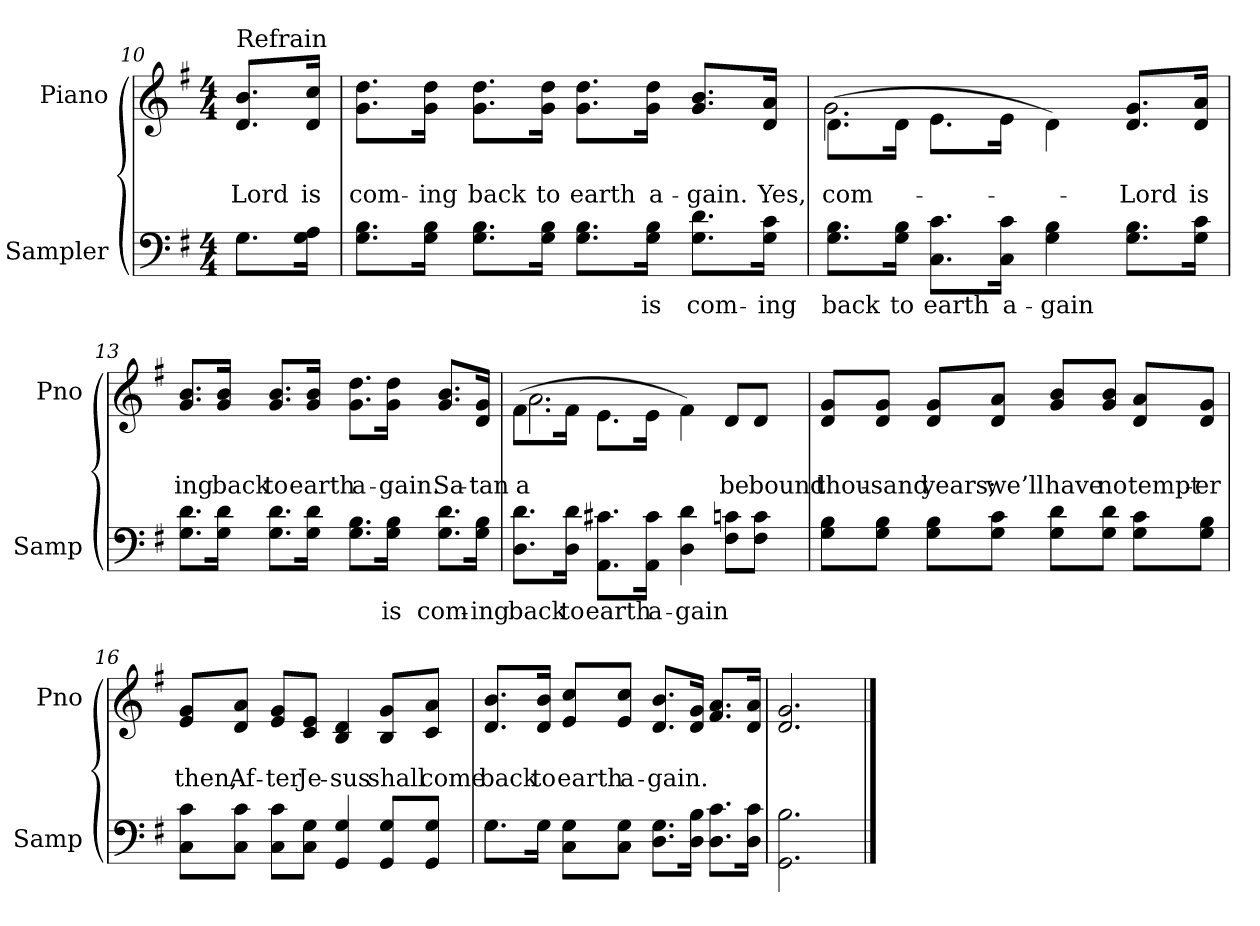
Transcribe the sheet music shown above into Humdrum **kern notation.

**kern	**text	**kern	**text	**text
*part2	*part2	*part1	*part1	*part1
*staff2	*staff2	*staff1	*staff1	*staff1
*I"Sampler	*	*I"Piano	*	*
*I'Samp	*	*I'Pno	*	*
*clefF4	*	*clefG2	*	*
*k[f#]	*	*k[f#]	*	*
*G:	*	*G:	*	*
*M4/4	*	*M4/4	*	*
=10	=10	=10	=10	=10
!	!	!LO:TX:t=Refrain	!	!
8.G\L	.	8.d/ 8.b/L	.	Lord
16G\ 16A\Jk	.	16d/ 16cc/Jk	.	is
=11	=11	=11	=11	=11
8.G\ 8.B\L	.	8.g\ 8.dd\L	.	com-
16G\ 16B\Jk	.	16g\ 16dd\Jk	.	-ing
8.G\ 8.B\L	.	8.g\ 8.dd\L	.	back
16G\ 16B\Jk	.	16g\ 16dd\Jk	.	to
8.G\ 8.B\L	.	8.g\ 8.dd\L	.	earth
16G\ 16B\Jk	is	16g\ 16dd\Jk	.	a-
8.G\ 8.d\L	com-	8.g/ 8.b/L	.	-gain.
16G\ 16c\Jk	-ing	16d/ 16a/Jk	.	Yes,
=12	=12	=12	=12	=12
*	*	*^	*	*
8.G\ 8.B\L	back	(8.d\L	2.g	.	com-
16G\ 16B\Jk	to	16d\Jk	.	.	.
8.C\ 8.c\L	earth	8.e\L	.	.	.
16C\ 16c\Jk	a-	16e\Jk	.	.	.
4G 4B	-gain	4d\)	.	.	.
8.G\ 8.B\L	.	8.d/ 8.g/L	4ryy	.	Lord
16G\ 16c\Jk	.	16d/ 16a/Jk	.	.	is
*	*	*v	*v	*	*
=13	=13	=13	=13	=13
8.G\ 8.d\L	.	8.g/ 8.b/L	.	-ing
16G\ 16d\Jk	.	16g/ 16b/Jk	.	back
8.G\ 8.d\L	.	8.g/ 8.b/L	.	to
16G\ 16d\Jk	.	16g/ 16b/Jk	.	earth
8.G\ 8.B\L	.	8.g\ 8.dd\L	.	a-
16G\ 16B\Jk	is	16g\ 16dd\Jk	.	-gain.
8.G\ 8.d\L	com-	8.g/ 8.b/L	.	Sa-
16G\ 16B\Jk	-ing	16d/ 16g/Jk	.	-tan
=14	=14	=14	=14	=14
*	*	*^	*	*
8.D\ 8.d\L	back	(8.f#\L	2.a	.	a
16D\ 16d\Jk	to	16f#\Jk	.	.	.
8.AA\ 8.c#X\L	earth	8.e\L	.	.	.
16AA\ 16c#\Jk	a-	16e\Jk	.	.	.
4D 4d	-gain	4f#\)	.	.	.
8F#\ 8cn\L	.	8d/L	4ryy	.	be
8F#\ 8c\J	.	8d/J	.	.	bound
*	*	*v	*v	*	*
=15	=15	=15	=15	=15
8G\ 8B\L	.	8d/ 8g/L	.	thou-
8G\ 8B\J	.	8d/ 8g/J	.	-sand
8G\ 8B\L	.	8d/ 8g/L	.	years;
8G\ 8c\J	.	8d/ 8a/J	.	we’ll
8G\ 8d\L	.	8g/ 8b/L	.	have
8G\ 8d\J	.	8g/ 8b/J	.	no
8G\ 8c\L	.	8d/ 8a/L	.	tempt-
8G\ 8B\J	.	8d/ 8g/J	.	-er
=16	=16	=16	=16	=16
8C\ 8c\L	.	8e/ 8g/L	.	then,
8C\ 8c\J	.	8d/ 8a/J	.	Af-
8C\ 8c\L	.	8e/ 8g/L	.	-ter
8C\ 8G\J	.	8c/ 8e/J	.	Je-
4GG 4G	.	4B 4d	.	-sus
8GG/ 8G/L	.	8B/ 8g/L	.	shall
8GG/ 8G/J	.	8c/ 8a/J	.	come
=17	=17	=17	=17	=17
8.G\L	.	8.d/ 8.b/L	.	back
16G\Jk	.	16d/ 16b/Jk	.	to
8C\ 8G\L	.	8e/ 8cc/L	.	earth
8C\ 8G\J	.	8e/ 8cc/J	.	a-
8.D\ 8.G\L	.	8.d/ 8.b/L	.	-gain.
16D\ 16B\Jk	.	16d/ 16g/Jk	.	.
8.D\ 8.c\L	.	8.f#/ 8.a/L	.	.
16D\ 16c\Jk	.	16d/ 16a/Jk	.	.
=18	=18	=18	=18	=18
2.GG 2.B	.	2.d 2.g	.	.
==	==	==	==	==
*-	*-	*-	*-	*-
